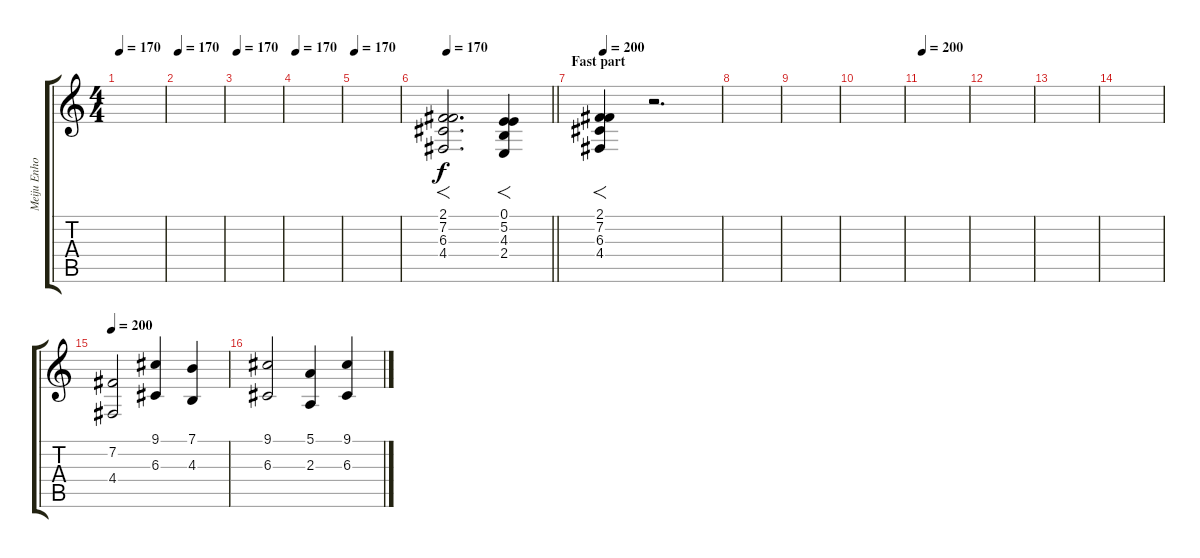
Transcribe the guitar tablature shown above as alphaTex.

\track ("Meiju Enho" "Meiju Enho") {instrument synthstrings1}
\staff {score tabs}
\tuning (E4 B3 G3 D3 A2 E2) {hide}
\ts (4 4)
\tempo 170
\clef g2
\ks c
|
\tempo 170
|
\tempo 170
|
\tempo 170
|
\tempo 170
|
\tempo 170
\barLineRight lightlight
(2.1 7.2 6.3 4.4).2{f d instrument choiraahs} (0.1 5.2 4.3 2.4).4{f} |
\section ("" "Fast part")
\tempo 200
(2.1 7.2 6.3 4.4).4{f instrument choiraahs} r.2{d} |
|
|
|
\tempo 200
|
|
|
|
\tempo 200
(7.2 4.4).2{volume 10 instrument choiraahs} (9.1 6.3).4 (7.1 4.3).4 |
(9.1 6.3).2 (5.1 2.3).4 (9.1 6.3).4
